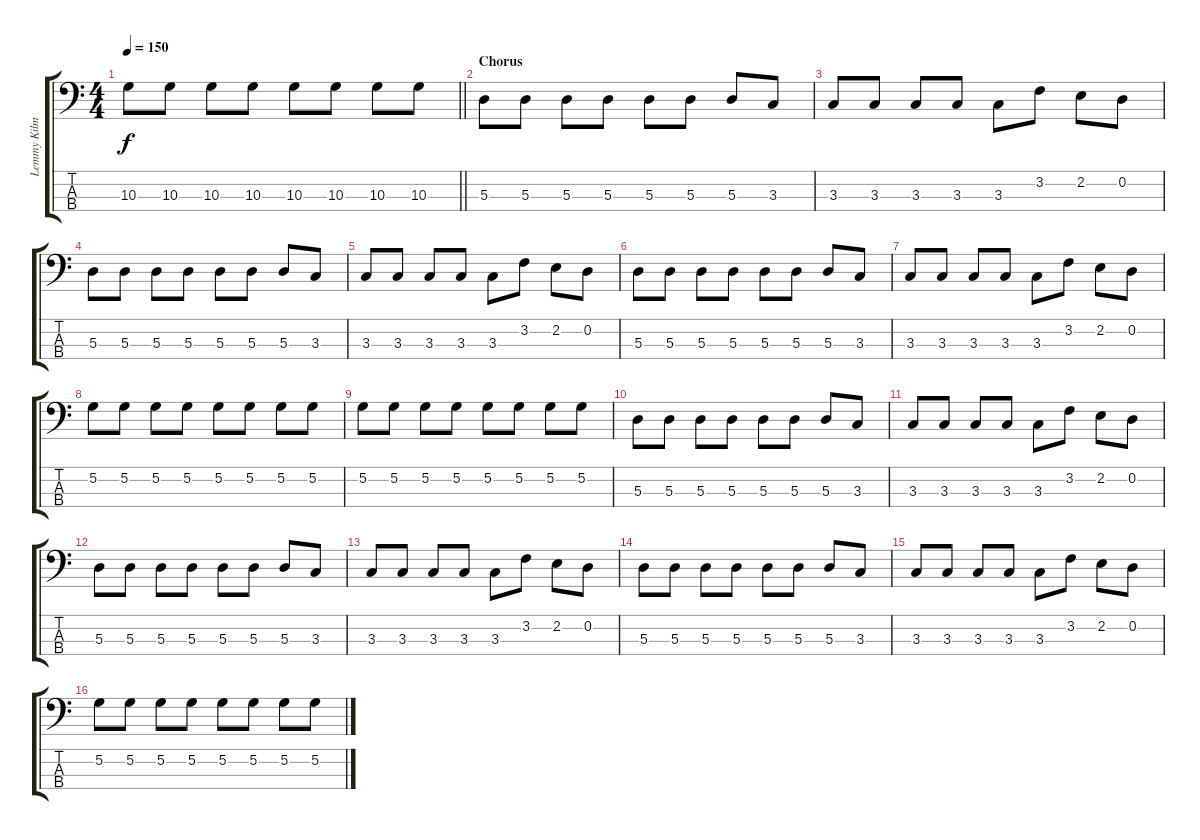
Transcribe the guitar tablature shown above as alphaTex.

\track ("Lemmy Kilmister" "Lemmy Kilm") {instrument electricbasspick}
\staff {score tabs}
\tuning (G2 D2 A1 E1) {hide}
\ts (4 4)
\tempo 150
\clef f4
\barLineRight lightlight
\ks c
10.3.8{dy f} 10.3.8 10.3.8 10.3.8 10.3.8 10.3.8 10.3.8 10.3.8 |
\section ("" "Chorus")
5.3.8 5.3.8 5.3.8 5.3.8 5.3.8 5.3.8 5.3.8 3.3.8 |
3.3.8 3.3.8 3.3.8 3.3.8 3.3.8 3.2.8 2.2.8 0.2.8 |
5.3.8 5.3.8 5.3.8 5.3.8 5.3.8 5.3.8 5.3.8 3.3.8 |
3.3.8 3.3.8 3.3.8 3.3.8 3.3.8 3.2.8 2.2.8 0.2.8 |
5.3.8 5.3.8 5.3.8 5.3.8 5.3.8 5.3.8 5.3.8 3.3.8 |
3.3.8 3.3.8 3.3.8 3.3.8 3.3.8 3.2.8 2.2.8 0.2.8 |
5.2.8 5.2.8 5.2.8 5.2.8 5.2.8 5.2.8 5.2.8 5.2.8 |
5.2.8 5.2.8 5.2.8 5.2.8 5.2.8 5.2.8 5.2.8 5.2.8 |
5.3.8 5.3.8 5.3.8 5.3.8 5.3.8 5.3.8 5.3.8 3.3.8 |
3.3.8 3.3.8 3.3.8 3.3.8 3.3.8 3.2.8 2.2.8 0.2.8 |
5.3.8 5.3.8 5.3.8 5.3.8 5.3.8 5.3.8 5.3.8 3.3.8 |
3.3.8 3.3.8 3.3.8 3.3.8 3.3.8 3.2.8 2.2.8 0.2.8 |
5.3.8 5.3.8 5.3.8 5.3.8 5.3.8 5.3.8 5.3.8 3.3.8 |
3.3.8 3.3.8 3.3.8 3.3.8 3.3.8 3.2.8 2.2.8 0.2.8 |
5.2.8 5.2.8 5.2.8 5.2.8 5.2.8 5.2.8 5.2.8 5.2.8
